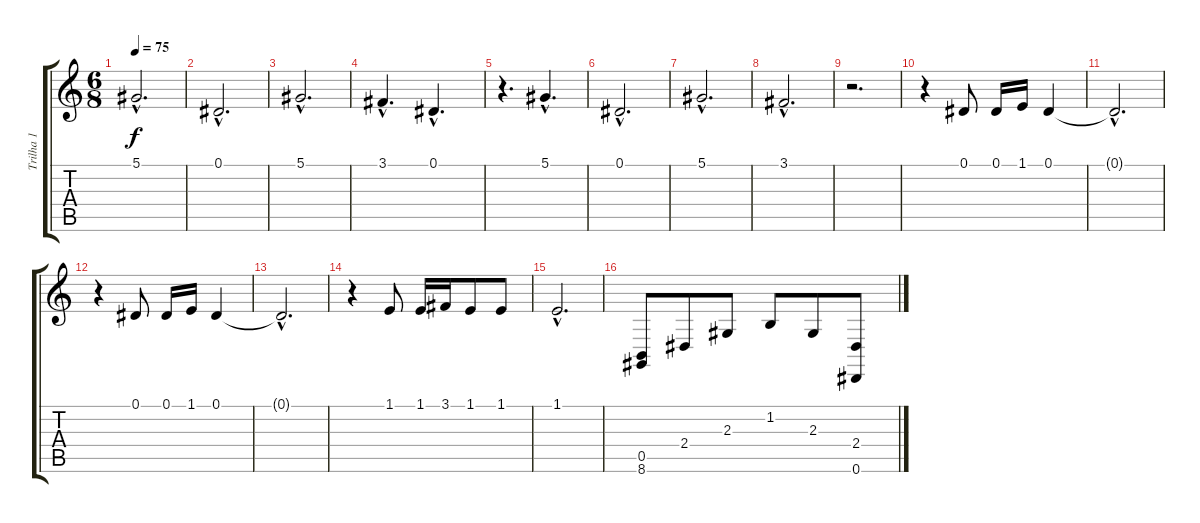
\track ("Trilha 1" "Trilha 1") {instrument acousticgrandpiano}
\staff {score tabs}
\tuning (Eb4 Bb3 Gb3 Db3 Ab2 Eb2) {hide}
\ts (6 8)
\tempo 75
\clef g2
\ks c
5.1{hac}.2{d dy f} |
0.1{hac}.2{d} |
5.1{hac}.2{d} |
3.1{hac}.4{d} 0.1{hac}.4{d} |
r.4{d} 5.1{hac}.4{d} |
0.1{hac}.2{d} |
5.1{hac}.2{d} |
3.1{hac}.2{d} |
r.2{d} |
r.4{instrument acousticgrandpiano} 0.1.8 0.1.16 1.1.16 0.1.4 |
0.1{hac t}.2{d} |
r.4 0.1.8 0.1.16 1.1.16 0.1.4 |
0.1{hac t}.2{d} |
r.4 1.1.8 1.1.16 3.1.16 1.1.8 1.1.8 |
1.1{hac}.2{d} |
(0.5 8.6).8 2.4.8 2.3.8 1.2.8 2.3.8 (2.4 0.6).8
